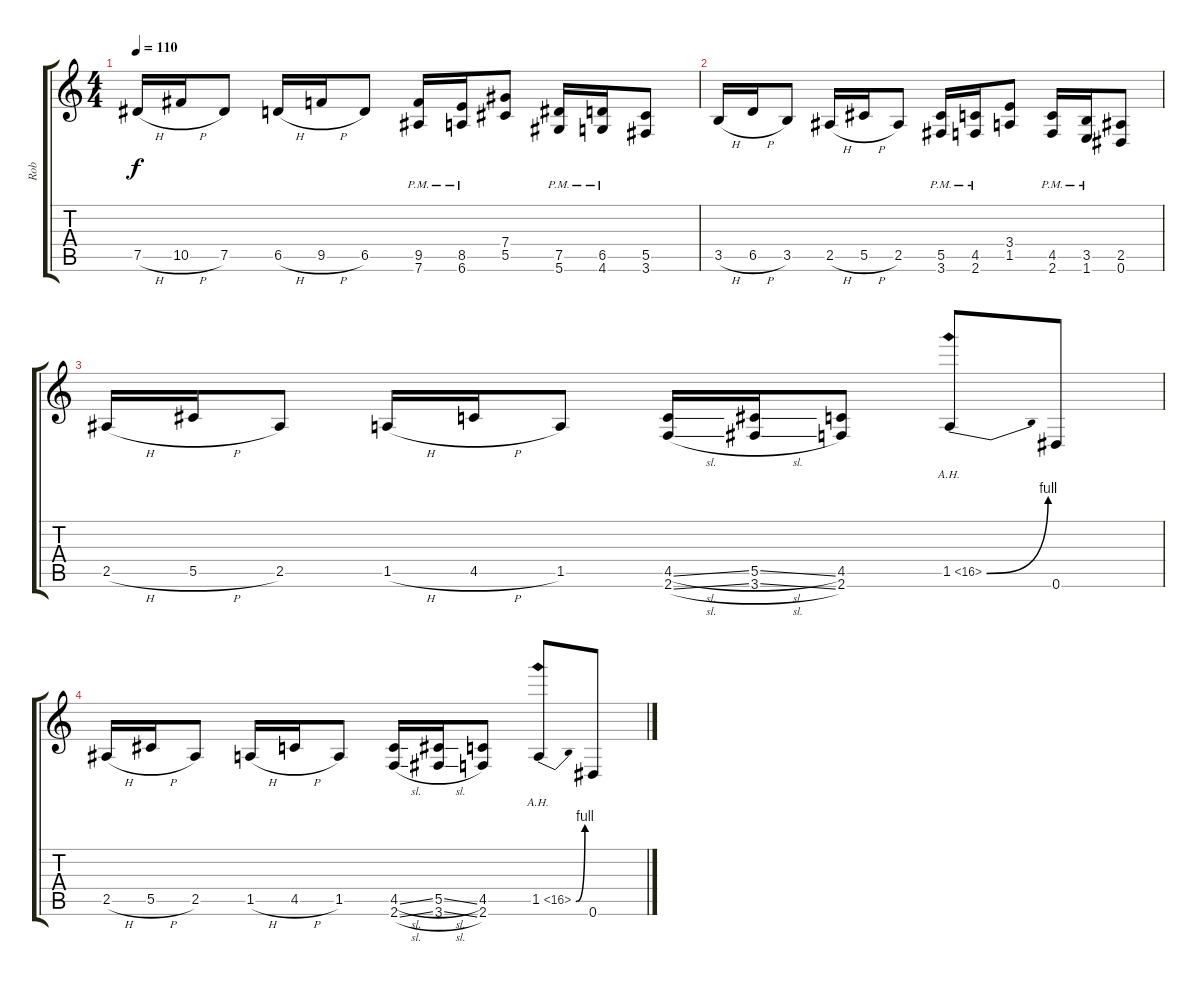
\track ("Rob" "Rob") {solo instrument distortionguitar}
\staff {score tabs}
\tuning (Eb4 Bb3 Gb3 Db3 Ab2 Eb2) {hide}
\ts (4 4)
\tempo 110
\clef g2
\ks c
7.5{h}.16{dy f} 10.5{h}.16 7.5.8 6.5{h}.16 9.5{h}.16 6.5.8 (9.5{pm} 7.6).16 (8.5{pm} 6.6).16 (7.4 5.5).8 (7.5{pm} 5.6).16 (6.5{pm} 4.6).16 (5.5 3.6).8 |
3.5{h}.16 6.5{h}.16 3.5.8 2.5{h}.16 5.5{h}.16 2.5.8 (5.5{pm} 3.6).16 (4.5{pm} 2.6).16 (3.4 1.5).8 (4.5{pm} 2.6).16 (3.5{pm} 1.6).16 (2.5 0.6).8 |
2.5{h}.16 5.5{h}.16 2.5.8 1.5{h}.16 4.5{h}.16 1.5.8 (4.5{sl} 2.6{sl}).16 (5.5{sl} 3.6{sl}).16 (4.5 2.6).8 1.5{be (bend 0 0 60 4) ah 15}.8 0.6.8 |
2.5{h}.16 5.5{h}.16 2.5.8 1.5{h}.16 4.5{h}.16 1.5.8 (4.5{sl} 2.6{sl}).16 (5.5{sl} 3.6{sl}).16 (4.5 2.6).8 1.5{be (bend 0 0 60 4) ah 15}.8 0.6.8
